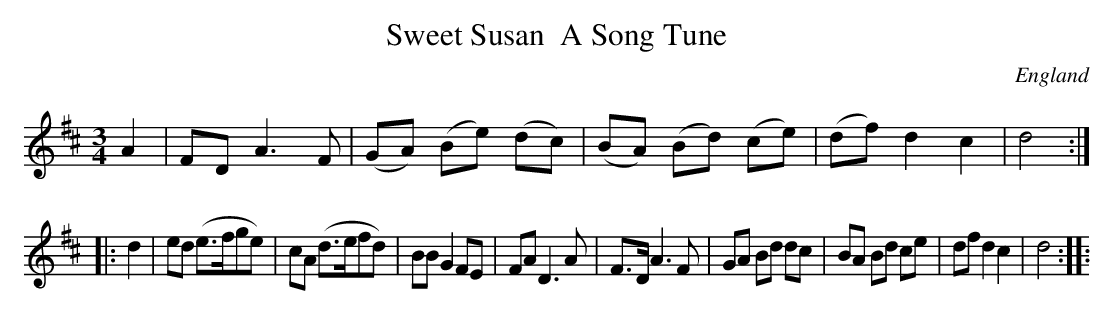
X:1
T:Sweet Susan  A Song Tune
L:1/8
M:3/4
O:England
K:D major
A2 | \
FD A3F | (GA) (Be) (dc) | (BA) (Bd) (ce) | (df) d2 c2 | d4 ::
d2 | \
ed (e>fge) | cA (d>efd) | BB G2 FE | FA D3 A  | \
F>D A3 F   | GA  Bd dc  | BA Bd ce | df d2 c2 | d4 ::
